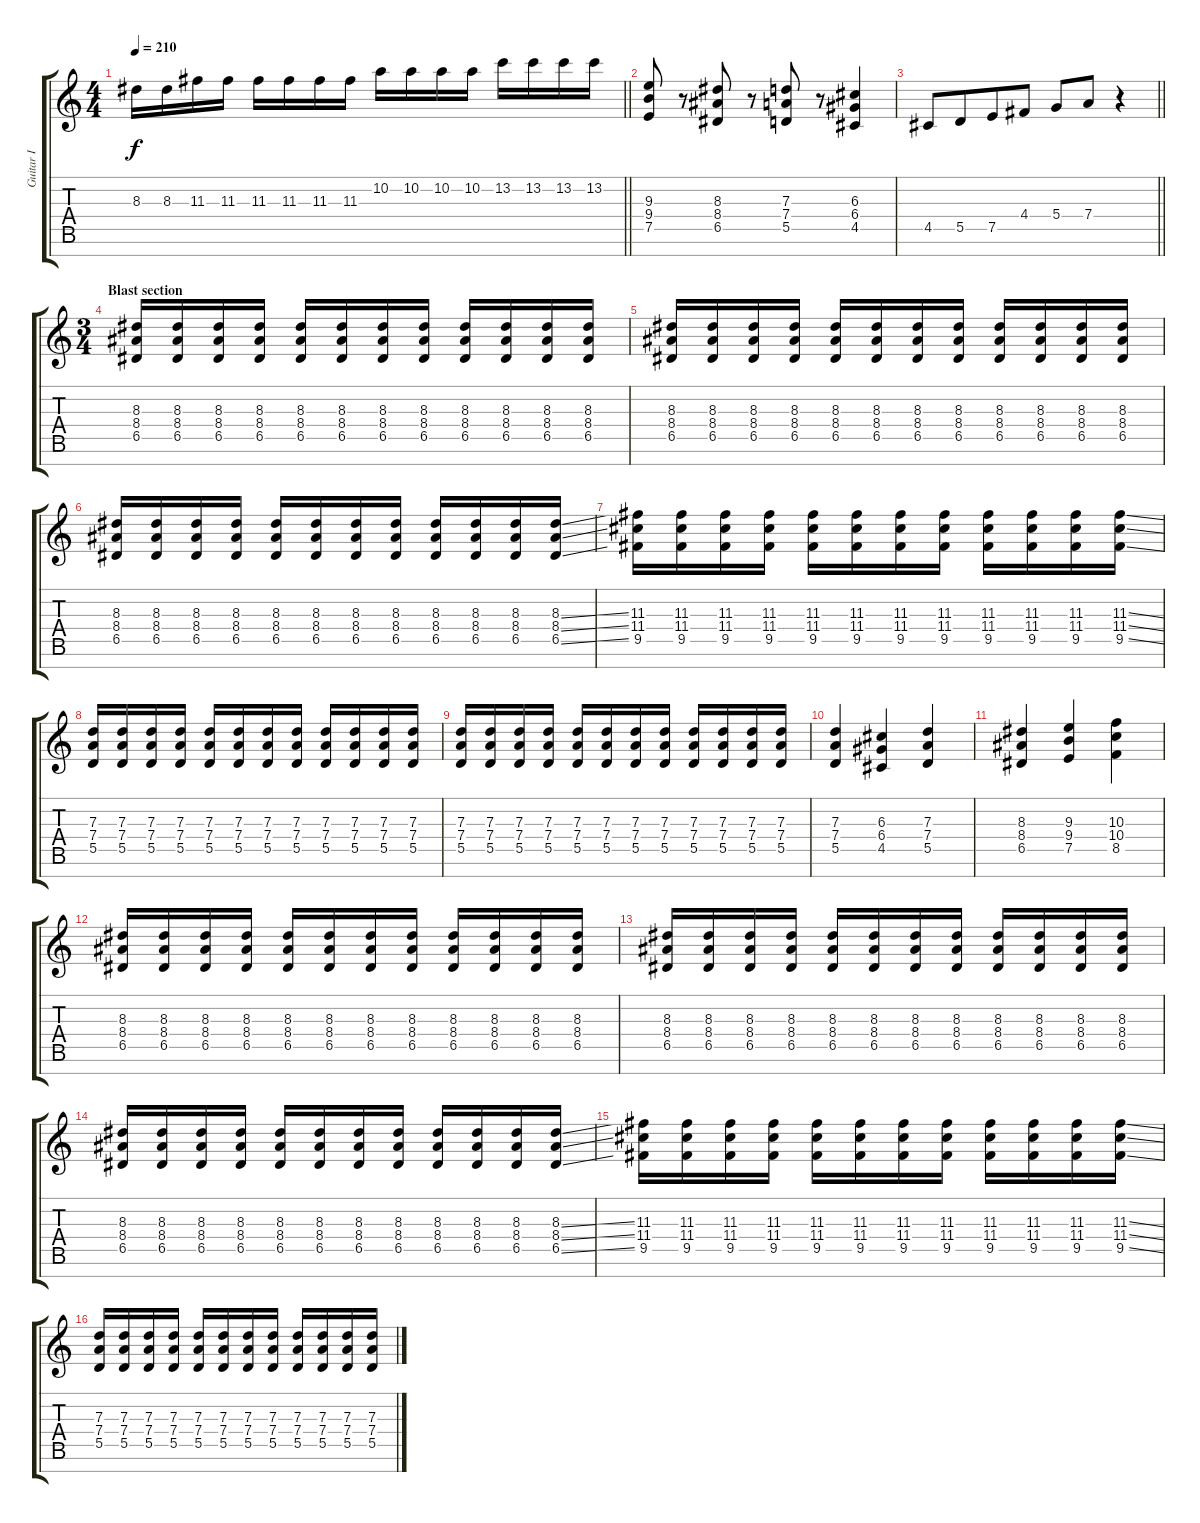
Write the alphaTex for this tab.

\track ("Guitar I" "Guitar I") {instrument distortionguitar}
\staff {score tabs}
\tuning (E4 B3 G3 D3 A2 E2 B1) {hide}
\ts (4 4)
\tempo 210
\clef g2
\barLineRight lightlight
\ks c
8.3.16{dy f} 8.3.16 11.3.16 11.3.16 11.3.16 11.3.16 11.3.16 11.3.16 10.2.16 10.2.16 10.2.16 10.2.16 13.2.16 13.2.16 13.2.16 13.2.16 |
(9.3 9.4 7.5).8 r.8 (8.3 8.4 6.5).8 r.8 (7.3 7.4 5.5).8 r.8 (6.3 6.4 4.5).4 |
\barLineRight lightlight
4.5.8 5.5.8{beam merge} 7.5.8 4.4.8 5.4.8 7.4.8 r.4 |
\ts (3 4)
\section ("" "Blast section")
(8.3 8.4 6.5).16 (8.3 8.4 6.5).16 (8.3 8.4 6.5).16 (8.3 8.4 6.5).16 (8.3 8.4 6.5).16 (8.3 8.4 6.5).16 (8.3 8.4 6.5).16 (8.3 8.4 6.5).16 (8.3 8.4 6.5).16 (8.3 8.4 6.5).16 (8.3 8.4 6.5).16 (8.3 8.4 6.5).16 |
(8.3 8.4 6.5).16 (8.3 8.4 6.5).16 (8.3 8.4 6.5).16 (8.3 8.4 6.5).16 (8.3 8.4 6.5).16 (8.3 8.4 6.5).16 (8.3 8.4 6.5).16 (8.3 8.4 6.5).16 (8.3 8.4 6.5).16 (8.3 8.4 6.5).16 (8.3 8.4 6.5).16 (8.3 8.4 6.5).16 |
(8.3 8.4 6.5).16 (8.3 8.4 6.5).16 (8.3 8.4 6.5).16 (8.3 8.4 6.5).16 (8.3 8.4 6.5).16 (8.3 8.4 6.5).16 (8.3 8.4 6.5).16 (8.3 8.4 6.5).16 (8.3 8.4 6.5).16 (8.3 8.4 6.5).16 (8.3 8.4 6.5).16 (8.3{ss} 8.4{ss} 6.5{ss}).16 |
(11.3 11.4 9.5).16 (11.3 11.4 9.5).16 (11.3 11.4 9.5).16 (11.3 11.4 9.5).16 (11.3 11.4 9.5).16 (11.3 11.4 9.5).16 (11.3 11.4 9.5).16 (11.3 11.4 9.5).16 (11.3 11.4 9.5).16 (11.3 11.4 9.5).16 (11.3 11.4 9.5).16 (11.3{ss} 11.4{ss} 9.5{ss}).16 |
(7.3 7.4 5.5).16 (7.3 7.4 5.5).16 (7.3 7.4 5.5).16 (7.3 7.4 5.5).16 (7.3 7.4 5.5).16 (7.3 7.4 5.5).16 (7.3 7.4 5.5).16 (7.3 7.4 5.5).16 (7.3 7.4 5.5).16 (7.3 7.4 5.5).16 (7.3 7.4 5.5).16 (7.3 7.4 5.5).16 |
(7.3 7.4 5.5).16 (7.3 7.4 5.5).16 (7.3 7.4 5.5).16 (7.3 7.4 5.5).16 (7.3 7.4 5.5).16 (7.3 7.4 5.5).16 (7.3 7.4 5.5).16 (7.3 7.4 5.5).16 (7.3 7.4 5.5).16 (7.3 7.4 5.5).16 (7.3 7.4 5.5).16 (7.3 7.4 5.5).16 |
(7.3 7.4 5.5).4 (6.3 6.4 4.5).4 (7.3 7.4 5.5).4 |
(8.3 8.4 6.5).4 (9.3 9.4 7.5).4 (10.3 10.4 8.5).4 |
(8.3 8.4 6.5).16 (8.3 8.4 6.5).16 (8.3 8.4 6.5).16 (8.3 8.4 6.5).16 (8.3 8.4 6.5).16 (8.3 8.4 6.5).16 (8.3 8.4 6.5).16 (8.3 8.4 6.5).16 (8.3 8.4 6.5).16 (8.3 8.4 6.5).16 (8.3 8.4 6.5).16 (8.3 8.4 6.5).16 |
(8.3 8.4 6.5).16 (8.3 8.4 6.5).16 (8.3 8.4 6.5).16 (8.3 8.4 6.5).16 (8.3 8.4 6.5).16 (8.3 8.4 6.5).16 (8.3 8.4 6.5).16 (8.3 8.4 6.5).16 (8.3 8.4 6.5).16 (8.3 8.4 6.5).16 (8.3 8.4 6.5).16 (8.3 8.4 6.5).16 |
(8.3 8.4 6.5).16 (8.3 8.4 6.5).16 (8.3 8.4 6.5).16 (8.3 8.4 6.5).16 (8.3 8.4 6.5).16 (8.3 8.4 6.5).16 (8.3 8.4 6.5).16 (8.3 8.4 6.5).16 (8.3 8.4 6.5).16 (8.3 8.4 6.5).16 (8.3 8.4 6.5).16 (8.3{ss} 8.4{ss} 6.5{ss}).16 |
(11.3 11.4 9.5).16 (11.3 11.4 9.5).16 (11.3 11.4 9.5).16 (11.3 11.4 9.5).16 (11.3 11.4 9.5).16 (11.3 11.4 9.5).16 (11.3 11.4 9.5).16 (11.3 11.4 9.5).16 (11.3 11.4 9.5).16 (11.3 11.4 9.5).16 (11.3 11.4 9.5).16 (11.3{ss} 11.4{ss} 9.5{ss}).16 |
(7.3 7.4 5.5).16 (7.3 7.4 5.5).16 (7.3 7.4 5.5).16 (7.3 7.4 5.5).16 (7.3 7.4 5.5).16 (7.3 7.4 5.5).16 (7.3 7.4 5.5).16 (7.3 7.4 5.5).16 (7.3 7.4 5.5).16 (7.3 7.4 5.5).16 (7.3 7.4 5.5).16 (7.3 7.4 5.5).16
